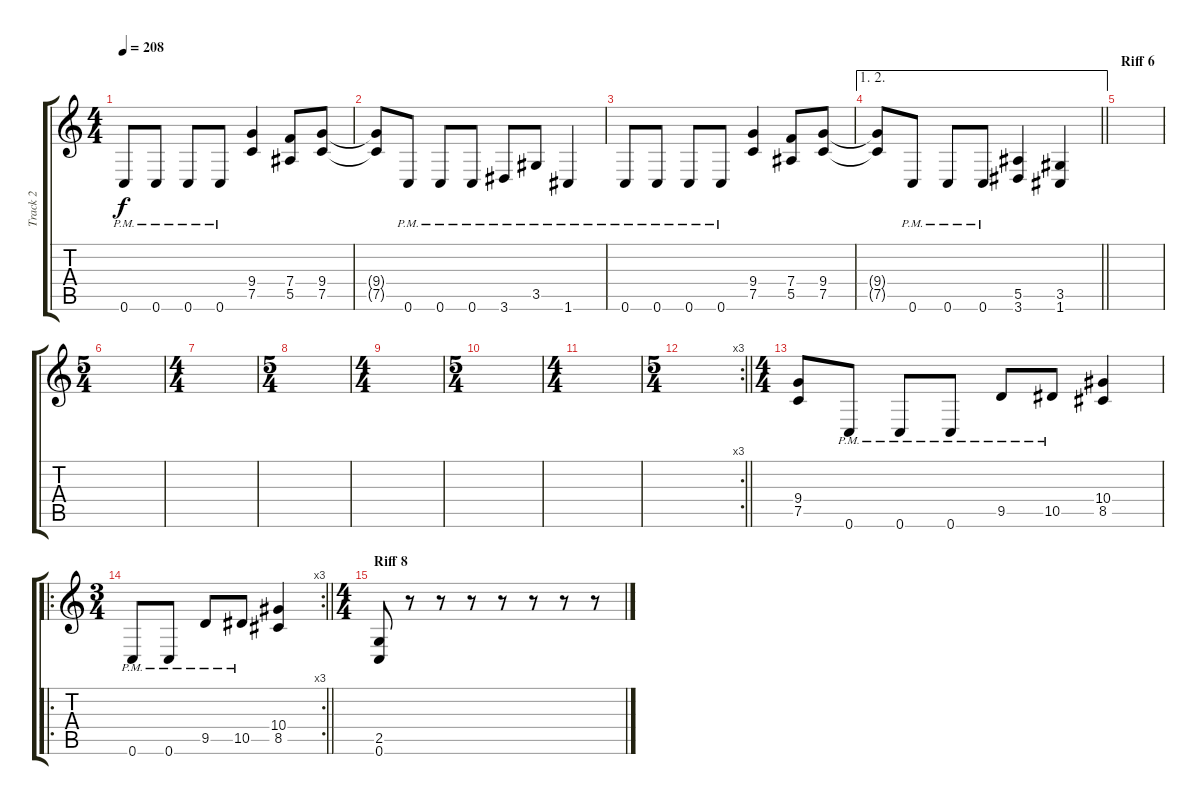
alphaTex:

\track ("Track 2" "Track 2") {instrument distortionguitar}
\staff {score tabs}
\tuning (C4 G3 Eb3 Bb2 F2 C2) {hide}
\ts (4 4)
\tempo 208
\clef g2
\ks c
0.6{pm}.8{dy f} 0.6{pm}.8 0.6{pm}.8 0.6{pm}.8 (9.4 7.5).4 (7.4 5.5).8 (9.4 7.5).8 |
(9.4{t} 7.5{t}).8 0.6{pm}.8 0.6{pm}.8 0.6{pm}.8 3.6{pm}.8 3.5{pm}.8 1.6{pm}.4 |
0.6{pm}.8 0.6{pm}.8 0.6{pm}.8 0.6{pm}.8 (9.4 7.5).4 (7.4 5.5).8 (9.4 7.5).8 |
\ae (1 2)
\barLineRight lightlight
(9.4{t} 7.5{t}).8 0.6{pm}.8 0.6{pm}.8 0.6{pm}.8 (5.5 3.6).4 (3.5 1.6).4 |
\section ("" "Riff 6")
|
\ts (5 4)
|
\ts (4 4)
|
\ts (5 4)
|
\ts (4 4)
|
\ts (5 4)
|
\ts (4 4)
|
\rc 3
\ts (5 4)
\barLineRight lightlight
|
\ts (4 4)
\section ("" "")
(9.4 7.5).8 0.6{pm}.8 0.6{pm}.8 0.6{pm}.8 9.5{pm}.8 10.5{pm}.8 (10.4 8.5).4 |
\ro
\rc 3
\ts (3 4)
\barLineRight lightlight
0.6{pm}.8 0.6{pm}.8 9.5{pm}.8 10.5{pm}.8 (10.4 8.5).4 |
\ts (4 4)
\section ("" "Riff 8")
(2.5 0.6).8 r.8 r.8 r.8 r.8 r.8 r.8 r.8
